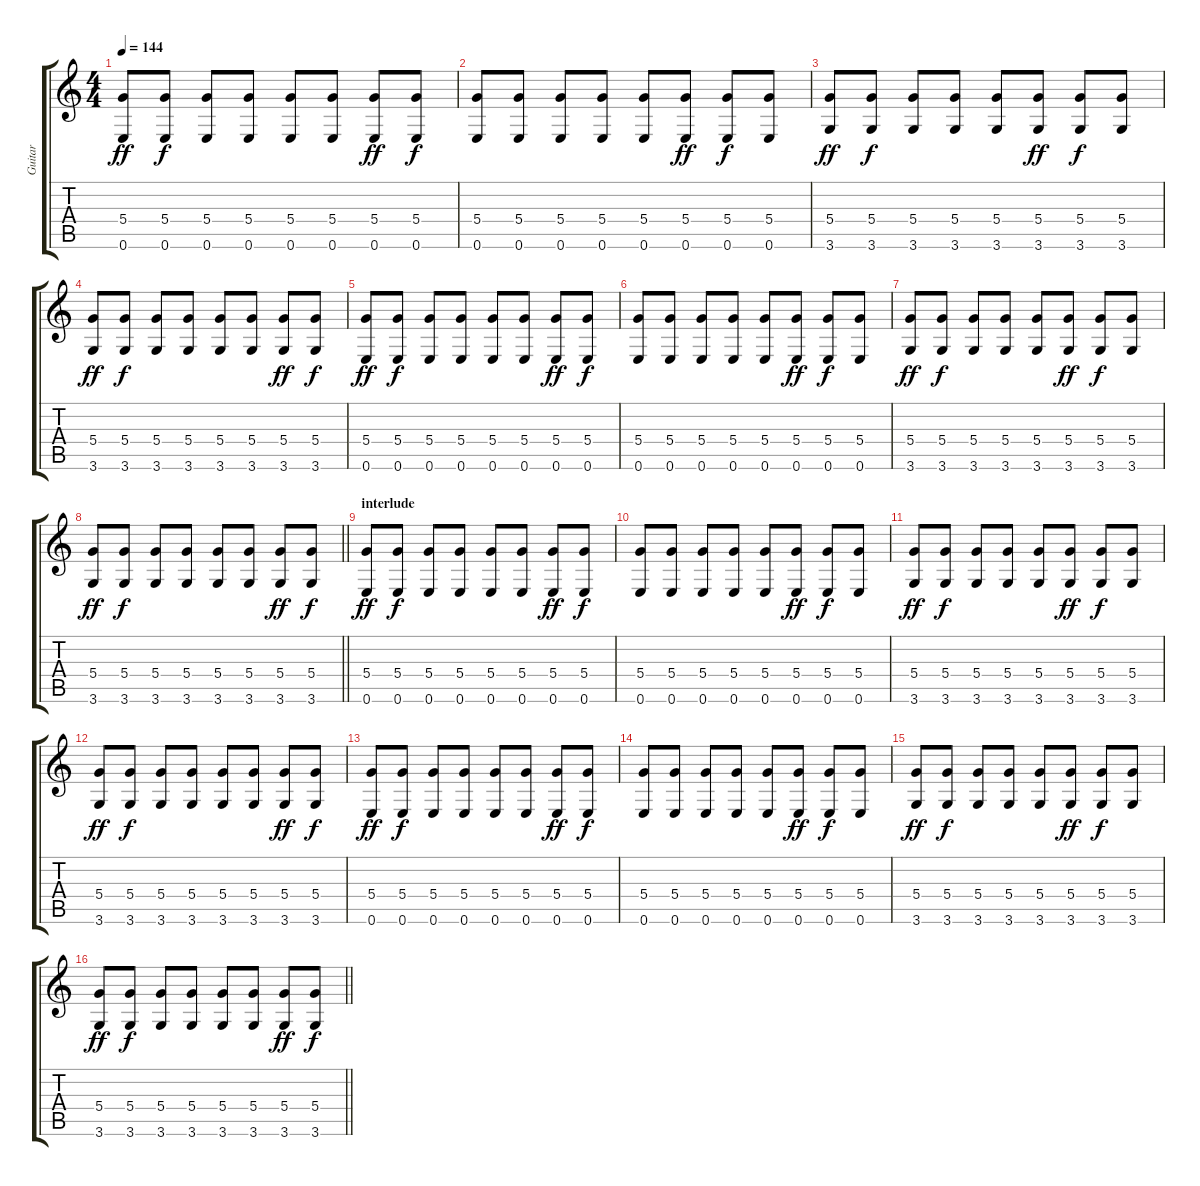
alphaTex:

\track ("Guitar" "Guitar") {instrument electricguitarmuted}
\staff {score tabs}
\tuning (E4 B3 G3 D3 A2 E2) {hide}
\ts (4 4)
\tempo 144
\clef g2
\ks c
(5.4 0.6).8{dy ff} (5.4 0.6).8{dy f} (5.4 0.6).8 (5.4 0.6).8 (5.4 0.6).8 (5.4 0.6).8 (5.4 0.6).8{dy ff} (5.4 0.6).8{dy f} |
(5.4 0.6).8 (5.4 0.6).8 (5.4 0.6).8 (5.4 0.6).8 (5.4 0.6).8 (5.4 0.6).8{dy ff} (5.4 0.6).8{dy f} (5.4 0.6).8 |
(5.4 3.6).8{dy ff} (5.4 3.6).8{dy f} (5.4 3.6).8 (5.4 3.6).8 (5.4 3.6).8 (5.4 3.6).8{dy ff} (5.4 3.6).8{dy f} (5.4 3.6).8 |
(5.4 3.6).8{dy ff} (5.4 3.6).8{dy f} (5.4 3.6).8 (5.4 3.6).8 (5.4 3.6).8 (5.4 3.6).8 (5.4 3.6).8{dy ff} (5.4 3.6).8{dy f} |
(5.4 0.6).8{dy ff} (5.4 0.6).8{dy f} (5.4 0.6).8 (5.4 0.6).8 (5.4 0.6).8 (5.4 0.6).8 (5.4 0.6).8{dy ff} (5.4 0.6).8{dy f} |
(5.4 0.6).8 (5.4 0.6).8 (5.4 0.6).8 (5.4 0.6).8 (5.4 0.6).8 (5.4 0.6).8{dy ff} (5.4 0.6).8{dy f} (5.4 0.6).8 |
(5.4 3.6).8{dy ff} (5.4 3.6).8{dy f} (5.4 3.6).8 (5.4 3.6).8 (5.4 3.6).8 (5.4 3.6).8{dy ff} (5.4 3.6).8{dy f} (5.4 3.6).8 |
\barLineRight lightlight
(5.4 3.6).8{dy ff} (5.4 3.6).8{dy f} (5.4 3.6).8 (5.4 3.6).8 (5.4 3.6).8 (5.4 3.6).8 (5.4 3.6).8{dy ff} (5.4 3.6).8{dy f} |
\section ("" "interlude")
(5.4 0.6).8{dy ff} (5.4 0.6).8{dy f} (5.4 0.6).8 (5.4 0.6).8 (5.4 0.6).8 (5.4 0.6).8 (5.4 0.6).8{dy ff} (5.4 0.6).8{dy f} |
(5.4 0.6).8 (5.4 0.6).8 (5.4 0.6).8 (5.4 0.6).8 (5.4 0.6).8 (5.4 0.6).8{dy ff} (5.4 0.6).8{dy f} (5.4 0.6).8 |
(5.4 3.6).8{dy ff} (5.4 3.6).8{dy f} (5.4 3.6).8 (5.4 3.6).8 (5.4 3.6).8 (5.4 3.6).8{dy ff} (5.4 3.6).8{dy f} (5.4 3.6).8 |
(5.4 3.6).8{dy ff} (5.4 3.6).8{dy f} (5.4 3.6).8 (5.4 3.6).8 (5.4 3.6).8 (5.4 3.6).8 (5.4 3.6).8{dy ff} (5.4 3.6).8{dy f} |
(5.4 0.6).8{dy ff} (5.4 0.6).8{dy f} (5.4 0.6).8 (5.4 0.6).8 (5.4 0.6).8 (5.4 0.6).8 (5.4 0.6).8{dy ff} (5.4 0.6).8{dy f} |
(5.4 0.6).8 (5.4 0.6).8 (5.4 0.6).8 (5.4 0.6).8 (5.4 0.6).8 (5.4 0.6).8{dy ff} (5.4 0.6).8{dy f} (5.4 0.6).8 |
(5.4 3.6).8{dy ff} (5.4 3.6).8{dy f} (5.4 3.6).8 (5.4 3.6).8 (5.4 3.6).8 (5.4 3.6).8{dy ff} (5.4 3.6).8{dy f} (5.4 3.6).8 |
\barLineRight lightlight
(5.4 3.6).8{dy ff} (5.4 3.6).8{dy f} (5.4 3.6).8 (5.4 3.6).8 (5.4 3.6).8 (5.4 3.6).8 (5.4 3.6).8{dy ff} (5.4 3.6).8{dy f}
